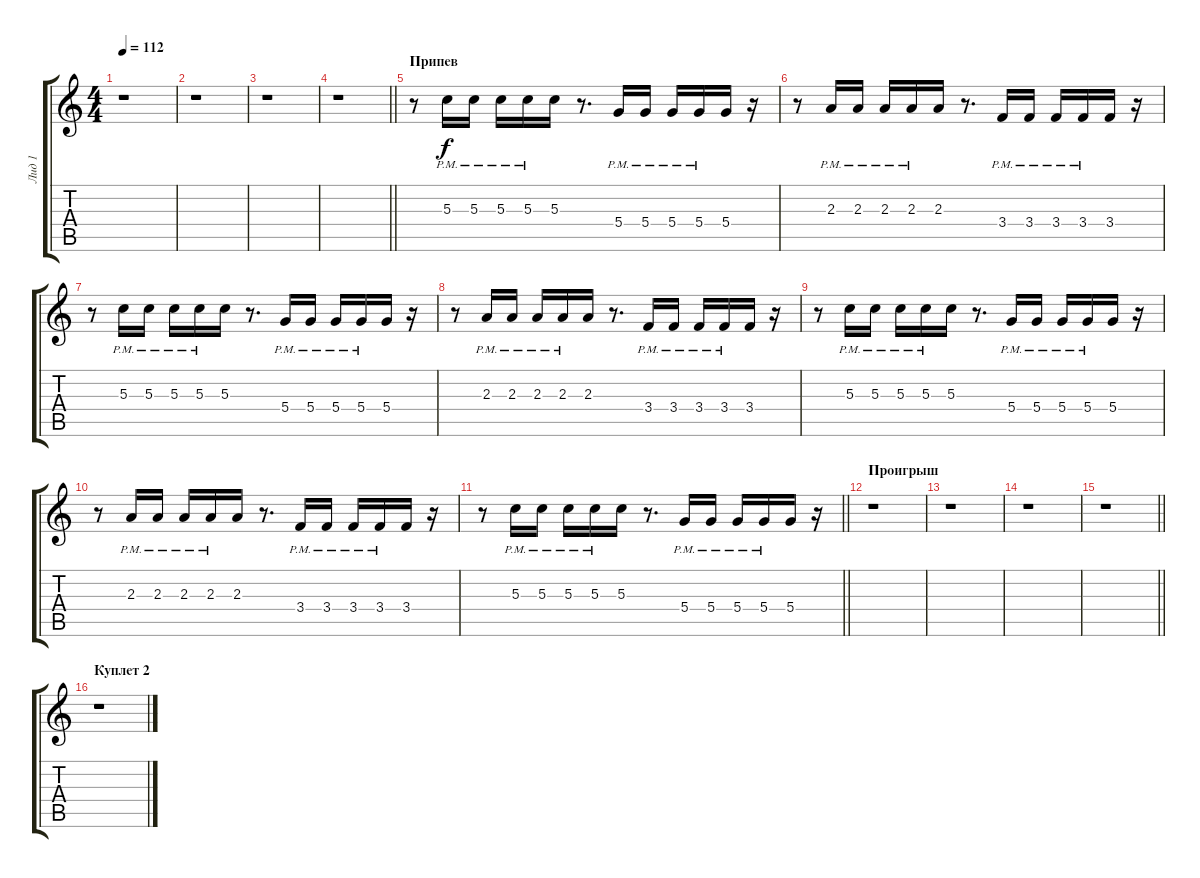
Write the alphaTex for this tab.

\track ("Лид 1" "Лид 1") {instrument overdrivenguitar}
\staff {score tabs}
\tuning (E4 B3 G3 D3 A2 E2) {hide}
\ts (4 4)
\tempo 112
\clef g2
\ks c
r.1{dy f} |
r.1 |
r.1 |
\barLineRight lightlight
r.1 |
\section ("" "Припев")
r.8 5.3{pm}.16 5.3{pm}.16 5.3{pm}.16 5.3{pm}.16 5.3.16 r.8{d} 5.4{pm}.16 5.4{pm}.16 5.4{pm}.16 5.4{pm}.16 5.4.16 r.16 |
r.8 2.3{pm}.16 2.3{pm}.16 2.3{pm}.16 2.3{pm}.16 2.3.16 r.8{d} 3.4{pm}.16 3.4{pm}.16 3.4{pm}.16 3.4{pm}.16 3.4.16 r.16 |
r.8 5.3{pm}.16 5.3{pm}.16 5.3{pm}.16 5.3{pm}.16 5.3.16 r.8{d} 5.4{pm}.16 5.4{pm}.16 5.4{pm}.16 5.4{pm}.16 5.4.16 r.16 |
r.8 2.3{pm}.16 2.3{pm}.16 2.3{pm}.16 2.3{pm}.16 2.3.16 r.8{d} 3.4{pm}.16 3.4{pm}.16 3.4{pm}.16 3.4{pm}.16 3.4.16 r.16 |
r.8 5.3{pm}.16 5.3{pm}.16 5.3{pm}.16 5.3{pm}.16 5.3.16 r.8{d} 5.4{pm}.16 5.4{pm}.16 5.4{pm}.16 5.4{pm}.16 5.4.16 r.16 |
r.8 2.3{pm}.16 2.3{pm}.16 2.3{pm}.16 2.3{pm}.16 2.3.16 r.8{d} 3.4{pm}.16 3.4{pm}.16 3.4{pm}.16 3.4{pm}.16 3.4.16 r.16 |
\barLineRight lightlight
r.8 5.3{pm}.16 5.3{pm}.16 5.3{pm}.16 5.3{pm}.16 5.3.16 r.8{d} 5.4{pm}.16 5.4{pm}.16 5.4{pm}.16 5.4{pm}.16 5.4.16 r.16 |
\section ("" "Проигрыш")
r.1 |
r.1 |
r.1 |
\barLineRight lightlight
r.1 |
\section ("" "Куплет 2")
r.1
